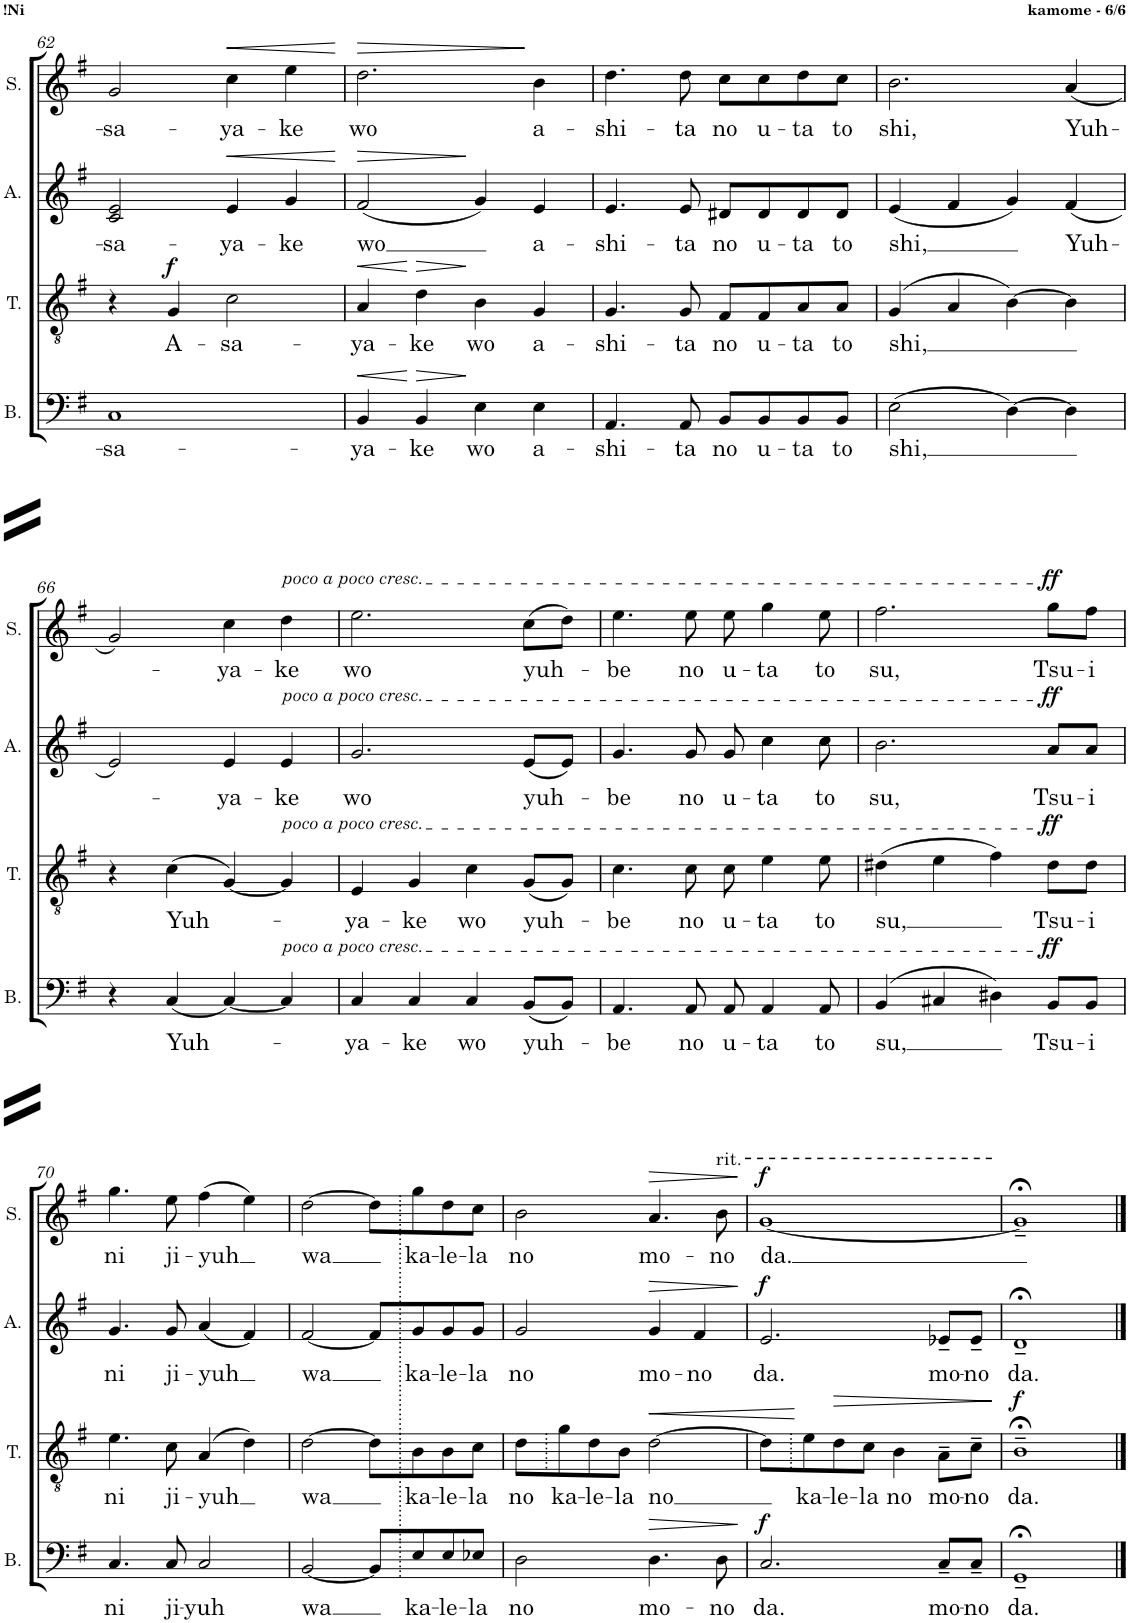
**kern	**text	**dynam	**kern	**text	**dynam	**kern	**text	**dynam	**kern	**text	**dynam
*part4	*part4	*part4	*part3	*part3	*part3	*part2	*part2	*part2	*part1	*part1	*part1
*staff4	*staff4	*staff4	*staff3	*staff3	*staff3	*staff2	*staff2	*staff2	*staff1	*staff1	*staff1
*I"Bass	*	*	*I"Tenor	*	*	*I"Alto	*	*	*I"Soprano	*	*
*I'B.	*	*	*I'T.	*	*	*I'A.	*	*	*I'S.	*	*
!!LO:PB:g=z
*clefF4	*	*	*clefGv2	*	*	*clefG2	*	*	*clefG2	*	*
*k[f#]	*	*	*k[f#]	*	*	*k[f#]	*	*	*k[f#]	*	*
*M4/4	*	*	*M4/4	*	*	*M4/4	*	*	*M4/4	*	*
*met(c)	*	*	*met(c)	*	*	*met(c)	*	*	*met(c)	*	*
=62	=62	=62	=62	=62	=62	=62	=62	=62	=62	=62	=62
!	!LO:LY:b	!	!	!	!	!	!LO:LY:b	!	!	!LO:LY:b	!
1C	-sa-	.	4r	.	.	2c/ 2e/	-sa-	.	2g/	-sa-	.
!	!	!	!	!LO:LY:b	!LO:DY:a	!	!	!	!	!	!
.	.	.	4G/	A-	f	.	.	.	.	.	.
!	!	!	!	!LO:LY:b	!	!	!LO:LY:b	!LO:HP:b	!	!LO:LY:b	!LO:HP:b
.	.	.	2c\	-sa-	.	4e/	-ya-	<	4cc\	-ya-	<
!	!	!	!	!	!	!	!LO:LY:b	!	!	!LO:LY:b	!
.	.	.	.	.	.	4g/	-ke	.	4ee\	-ke	.
.	.	.	.	.	.	.	.	[	.	.	[
=63	=63	=63	=63	=63	=63	=63	=63	=63	=63	=63	=63
!	!LO:LY:b	!LO:HP:b	!	!LO:LY:b	!LO:HP:b	!	!LO:LY:b	!LO:HP:b	!	!LO:LY:b	!LO:HP:b
4BB/	-ya-	<	4A/	-ya-	<	(2f#/	wo	>	2.dd\	wo	>
!	!LO:LY:b	!LO:HP:n=1:b	!	!LO:LY:b	!LO:HP:n=1:b	!	!	!	!	!	!
4BB/	-ke	[ >	4d\	-ke	[ >	.	.	.	.	.	.
!	!LO:LY:b	!	!	!LO:LY:b	!	!	!	!	!	!	!
4E\	wo	]	4B\	wo	]	4g/)	.	]	.	.	.
!	!LO:LY:b	!	!	!LO:LY:b	!	!	!LO:LY:b	!	!	!LO:LY:b	!
4E\	a-	.	4G/	a-	.	4e/	a-	.	4b\	a-	]
=64	=64	=64	=64	=64	=64	=64	=64	=64	=64	=64	=64
!	!LO:LY:b	!	!	!LO:LY:b	!	!	!LO:LY:b	!	!	!LO:LY:b	!
4.AA/	-shi-	.	4.G/	-shi-	.	4.e/	-shi-	.	4.dd\	-shi-	.
!	!LO:LY:b	!	!	!LO:LY:b	!	!	!LO:LY:b	!	!	!LO:LY:b	!
8AA/	-ta	.	8G/	-ta	.	8e/	-ta	.	8dd\	-ta	.
!	!LO:LY:b	!	!	!LO:LY:b	!	!	!LO:LY:b	!	!	!LO:LY:b	!
8BB/L	no	.	8F#/L	no	.	8d#X/L	no	.	8cc\L	no	.
!	!LO:LY:b	!	!	!LO:LY:b	!	!	!LO:LY:b	!	!	!LO:LY:b	!
8BB/	u-	.	8F#/	u-	.	8d#/	u-	.	8cc\	u-	.
!	!LO:LY:b	!	!	!LO:LY:b	!	!	!LO:LY:b	!	!	!LO:LY:b	!
8BB/	-ta	.	8A/	-ta	.	8d#/	-ta	.	8dd\	-ta	.
!	!LO:LY:b	!	!	!LO:LY:b	!	!	!LO:LY:b	!	!	!LO:LY:b	!
8BB/J	to	.	8A/J	to	.	8d#/J	to	.	8cc\J	to	.
=65	=65	=65	=65	=65	=65	=65	=65	=65	=65	=65	=65
!	!LO:LY:b	!	!	!LO:LY:b	!	!	!LO:LY:b	!	!	!LO:LY:b	!
(2E\	shi,	.	(4G/	shi,	.	(4e/	shi,	.	2.b\	shi,	.
.	.	.	4A/	.	.	4f#/	.	.	.	.	.
[4D\)	.	.	[4B\)	.	.	4g/)	.	.	.	.	.
!	!	!	!	!	!	!	!LO:LY:b	!	!	!LO:LY:b	!
4D\]	.	.	4B\]	.	.	(4f#/	-Yuh-	.	(4a/	-Yuh-	.
!!LO:LB:g=z
=66	=66	=66	=66	=66	=66	=66	=66	=66	=66	=66	=66
4r	.	.	4r	.	.	2e/)	.	.	2g/)	.	.
!	!LO:LY:b	!	!	!LO:LY:b	!	!	!	!	!	!	!
(4C/	Yuh-	.	(4c\	Yuh-	.	.	.	.	.	.	.
!	!	!	!	!	!	!	!LO:LY:b	!	!	!LO:LY:b	!
[4C/)	.	.	[4G/)	.	.	4e/	-ya-	.	4cc\	-ya-	.
!	!	!	!	!	!	!	!	!	!LO:TX:a:i:t=poco a poco cresc.	!	!
!	!	!	!	!	!	!LO:TX:a:i:t=poco a poco cresc.	!	!	!	!	!
!	!	!	!LO:TX:a:i:t=poco a poco cresc.	!	!	!	!	!	!	!	!
!LO:TX:a:i:t=poco a poco cresc.	!	!	!	!	!	!	!	!	!	!	!
!	!	!	!	!	!	!	!LO:LY:b	!	!	!LO:LY:b	!
4C/]	.	.	4G/]	.	.	4e/	-ke	.	4dd\	-ke	.
=67	=67	=67	=67	=67	=67	=67	=67	=67	=67	=67	=67
!	!LO:LY:b	!	!	!LO:LY:b	!	!	!LO:LY:b	!	!	!LO:LY:b	!
4C/	-ya-	.	4E/	-ya-	.	2.g/	wo	.	2.ee\	wo	.
!	!LO:LY:b	!	!	!LO:LY:b	!	!	!	!	!	!	!
4C/	ke	.	4G/	ke	.	.	.	.	.	.	.
!	!LO:LY:b	!	!	!LO:LY:b	!	!	!	!	!	!	!
4C/	wo	.	4c\	wo	.	.	.	.	.	.	.
!	!LO:LY:b	!	!	!LO:LY:b	!	!	!LO:LY:b	!	!	!LO:LY:b	!
(8BB/L	-yuh-	.	(8G/L	-yuh-	.	(8e/L	-yuh-	.	(8cc\L	-yuh-	.
8BB/J)	.	.	8G/J)	.	.	8e/J)	.	.	8dd\J)	.	.
=68	=68	=68	=68	=68	=68	=68	=68	=68	=68	=68	=68
!	!LO:LY:b	!	!	!LO:LY:b	!	!	!LO:LY:b	!	!	!LO:LY:b	!
4.AA/	-be	.	4.c\	-be	.	4.g/	-be	.	4.ee\	-be	.
!	!LO:LY:b	!	!	!LO:LY:b	!	!	!LO:LY:b	!	!	!LO:LY:b	!
8AA/	no	.	8c\	no	.	8g/	no	.	8ee\	no	.
!	!LO:LY:b	!	!	!LO:LY:b	!	!	!LO:LY:b	!	!	!LO:LY:b	!
8AA/	u-	.	8c\	u-	.	8g/	u-	.	8ee\	u-	.
!	!LO:LY:b	!	!	!LO:LY:b	!	!	!LO:LY:b	!	!	!LO:LY:b	!
4AA/	-ta	.	4e\	-ta	.	4cc\	-ta	.	4gg\	-ta	.
!	!LO:LY:b	!	!	!LO:LY:b	!	!	!LO:LY:b	!	!	!LO:LY:b	!
8AA/	to	.	8e\	to	.	8cc\	to	.	8ee\	to	.
=69	=69	=69	=69	=69	=69	=69	=69	=69	=69	=69	=69
!	!LO:LY:b	!	!	!LO:LY:b	!	!	!LO:LY:b	!	!	!LO:LY:b	!
(4BB/	su,	.	(4d#X\	su,	.	2.b\	su,	.	2.ff#\	su,	.
4C#X/	.	.	4e\	.	.	.	.	.	.	.	.
4D#X\)	.	.	4f#\)	.	.	.	.	.	.	.	.
!	!LO:LY:b	!LO:DY:a	!	!LO:LY:b	!LO:DY:a	!	!LO:LY:b	!LO:DY:a	!	!LO:LY:b	!LO:DY:a
8BB/L	Tsu-	ff	8d#\L	Tsu-	ff	8a/L	Tsu-	ff	8gg\L	Tsu-	ff
!	!LO:LY:b	!	!	!LO:LY:b	!	!	!LO:LY:b	!	!	!LO:LY:b	!
8BB/J	-i	.	8d#\J	-i	.	8a/J	-i	.	8ff#\J	-i	.
!!LO:LB:g=z
=70	=70	=70	=70	=70	=70	=70	=70	=70	=70	=70	=70
!	!LO:LY:b	!	!	!LO:LY:b	!	!	!LO:LY:b	!	!	!LO:LY:b	!
4.C/	ni	.	4.e\	ni	.	4.g/	ni	.	4.gg\	ni	.
!	!LO:LY:b	!	!	!LO:LY:b	!	!	!LO:LY:b	!	!	!LO:LY:b	!
8C/	ji-	.	8c\	ji-	.	8g/	ji-	.	8ee\	ji-	.
!	!LO:LY:b	!	!	!LO:LY:b	!	!	!LO:LY:b	!	!	!LO:LY:b	!
2C/	-yuh	.	(4A/	-yuh	.	(4a/	-yuh	.	(4ff#\	-yuh	.
.	.	.	4d\)	.	.	4f#/)	.	.	4ee\)	.	.
=71	=71	=71	=71	=71	=71	=71	=71	=71	=71	=71	=71
!	!LO:LY:b	!	!	!LO:LY:b	!	!	!LO:LY:b	!	!	!LO:LY:b	!
[2BB/	wa	.	[2d\	wa	.	[2f#/	wa	.	[2dd\	wa	.
8BB/L]	.	.	8d\L]	.	.	8f#/L]	.	.	8dd\L]	.	.
!	!LO:LY:b	!	!	!LO:LY:b	!	!	!LO:LY:b	!	!	!LO:LY:b	!
8E/	ka-	.	8B\	ka-	.	8g/	ka-	.	8gg\	ka-	.
!	!LO:LY:b	!	!	!LO:LY:b	!	!	!LO:LY:b	!	!	!LO:LY:b	!
8E/	-le-	.	8B\	-le-	.	8g/	-le-	.	8dd\	-le-	.
!	!LO:LY:b	!	!	!LO:LY:b	!	!	!LO:LY:b	!	!	!LO:LY:b	!
8E-X/J	-la	.	8c\J	-la	.	8g/J	-la	.	8cc\J	-la	.
=72	=72	=72	=72	=72	=72	=72	=72	=72	=72	=72	=72
!	!LO:LY:b	!	!	!LO:LY:b	!	!	!LO:LY:b	!	!	!LO:LY:b	!
2D\	no	.	8d\L	no	.	2g/	no	.	2b\	no	.
!	!	!	!	!LO:LY:b	!	!	!	!	!	!	!
.	.	.	8g\	ka-	.	.	.	.	.	.	.
!	!	!	!	!LO:LY:b	!	!	!	!	!	!	!
.	.	.	8d\	-le-	.	.	.	.	.	.	.
!	!	!	!	!LO:LY:b	!	!	!	!	!	!	!
.	.	.	8B\J	-la	.	.	.	.	.	.	.
!	!LO:LY:b	!LO:HP:b	!	!LO:LY:b	!LO:HP:b	!	!LO:LY:b	!LO:HP:b	!	!LO:LY:b	!LO:HP:b
4.D\	mo-	>	[2d\	no	<	4g/	mo-	>	4.a/	mo-	>
!	!	!	!	!	!	!	!LO:LY:b	!	!	!	!
.	.	.	.	.	.	4f#/	-no	.	.	.	.
!	!	!	!	!	!	!	!	!	!LO:TX:a:t=rit.	!	!
!	!LO:LY:b	!	!	!	!	!	!	!	!	!LO:LY:b	!
8D\	-no	.	.	.	.	.	.	.	8b\	-no	.
.	.	]	.	.	.	.	.	]	.	.	]
=73	=73	=73	=73	=73	=73	=73	=73	=73	=73	=73	=73
!	!LO:LY:b	!LO:DY:a	!	!	!	!	!LO:LY:b	!LO:DY:a	!	!LO:LY:b	!LO:DY:a
2.C/	da.	f	8d\L]	.	.	2.e/	da.	f	[1g	da.	f
!	!	!	!	!LO:LY:b	!	!	!	!	!	!	!
.	.	.	8e\	ka-	[	.	.	.	.	.	.
!	!	!	!	!LO:LY:b	!LO:HP:b	!	!	!	!	!	!
.	.	.	8d\	-le-	>	.	.	.	.	.	.
!	!	!	!	!LO:LY:b	!	!	!	!	!	!	!
.	.	.	8c\J	-la	.	.	.	.	.	.	.
!	!	!	!	!LO:LY:b	!	!	!	!	!	!	!
.	.	.	4B\	no	.	.	.	.	.	.	.
!	!LO:LY:b	!	!	!LO:LY:b	!	!	!LO:LY:b	!	!	!	!
8C~/L	mo-	.	8A~\L	mo-	.	8e-X~/L	mo-	.	.	.	.
!	!LO:LY:b	!	!	!LO:LY:b	!	!	!LO:LY:b	!	!	!	!
8C~/J	-no	.	8c~\J	-no	.	8e-~/J	-no	.	.	.	.
.	.	.	.	.	]	.	.	.	.	.	.
=74	=74	=74	=74	=74	=74	=74	=74	=74	=74	=74	=74
!	!LO:LY:b	!	!	!LO:LY:b	!LO:DY:a	!	!LO:LY:b	!	!	!	!
1GG;<~	da.	.	1B;<~	da.	f	1d;<~	da.	.	1g;<~]	.	.
==	==	==	==	==	==	==	==	==	==	==	==
*-	*-	*-	*-	*-	*-	*-	*-	*-	*-	*-	*-
